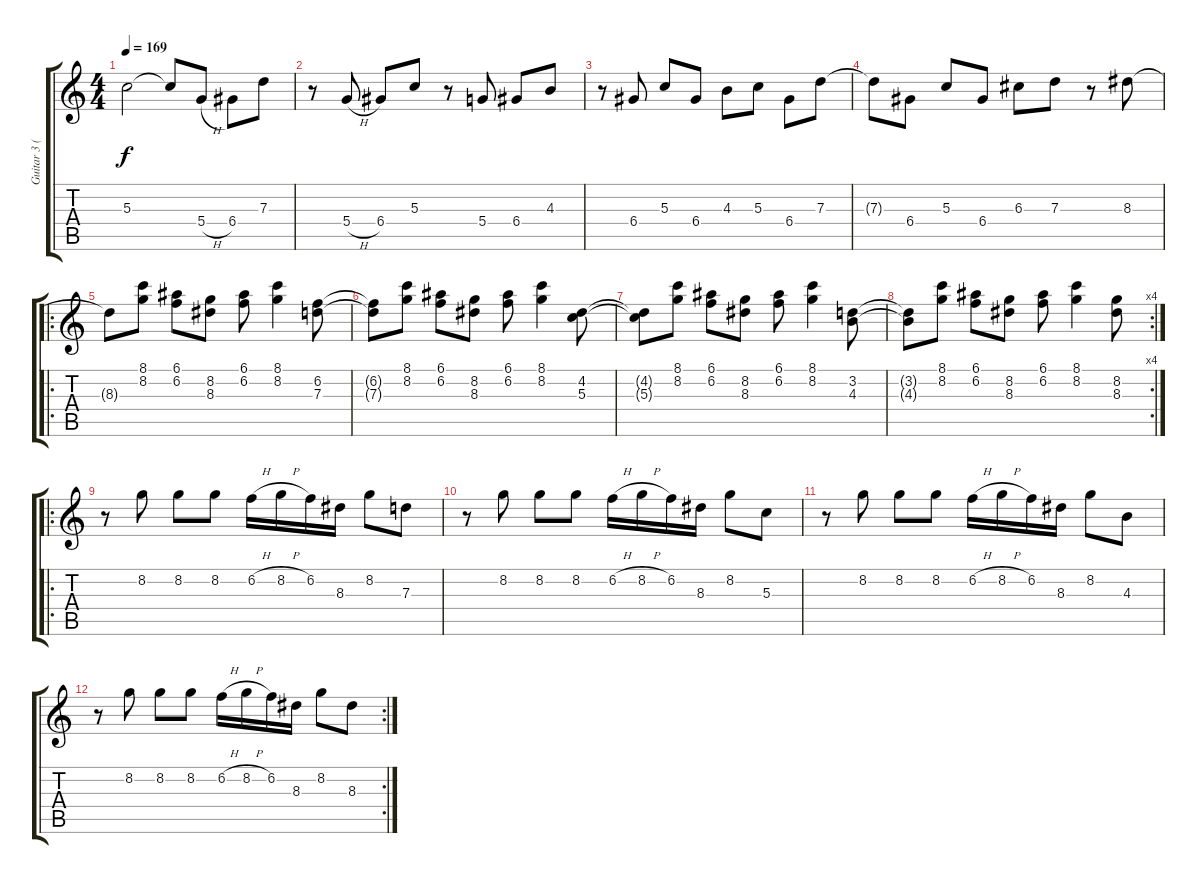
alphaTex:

\track ("Guitar 3 (Solo Fill)" "Guitar 3 (") {instrument distortionguitar}
\staff {score tabs}
\tuning (E4 B3 G3 D3 A2 E2) {hide}
\ts (4 4)
\tempo 169
\clef g2
\ks c
5.3.2{dy f} 5.3{t}.8 5.4{h}.8 6.4.8 7.3.8 |
r.8 5.4{h}.8 6.4.8 5.3.8 r.8 5.4.8 6.4.8 4.3.8 |
r.8 6.4.8 5.3.8 6.4.8 4.3.8 5.3.8 6.4.8 7.3.8 |
7.3{t}.8 6.4.8 5.3.8 6.4.8 6.3.8 7.3.8 r.8 8.3.8 |
\ro
8.3{t}.8 (8.1 8.2).8 (6.1 6.2).8 (8.2 8.3).8 (6.1 6.2).8 (8.1 8.2).4 (6.2 7.3).8 |
(6.2{t} 7.3{t}).8 (8.1 8.2).8 (6.1 6.2).8 (8.2 8.3).8 (6.1 6.2).8 (8.1 8.2).4 (4.2 5.3).8 |
(4.2{t} 5.3{t}).8 (8.1 8.2).8 (6.1 6.2).8 (8.2 8.3).8 (6.1 6.2).8 (8.1 8.2).4 (3.2 4.3).8 |
\rc 4
(3.2{t} 4.3{t}).8 (8.1 8.2).8 (6.1 6.2).8 (8.2 8.3).8 (6.1 6.2).8 (8.1 8.2).4 (8.2 8.3).8 |
\ro
r.8 8.2.8 8.2.8 8.2.8 6.2{h}.16 8.2{h}.16 6.2.16 8.3.16 8.2.8 7.3.8 |
r.8 8.2.8 8.2.8 8.2.8 6.2{h}.16 8.2{h}.16 6.2.16 8.3.16 8.2.8 5.3.8 |
r.8 8.2.8 8.2.8 8.2.8 6.2{h}.16 8.2{h}.16 6.2.16 8.3.16 8.2.8 4.3.8 |
\rc 2
r.8 8.2.8 8.2.8 8.2.8 6.2{h}.16 8.2{h}.16 6.2.16 8.3.16 8.2.8 8.3.8
